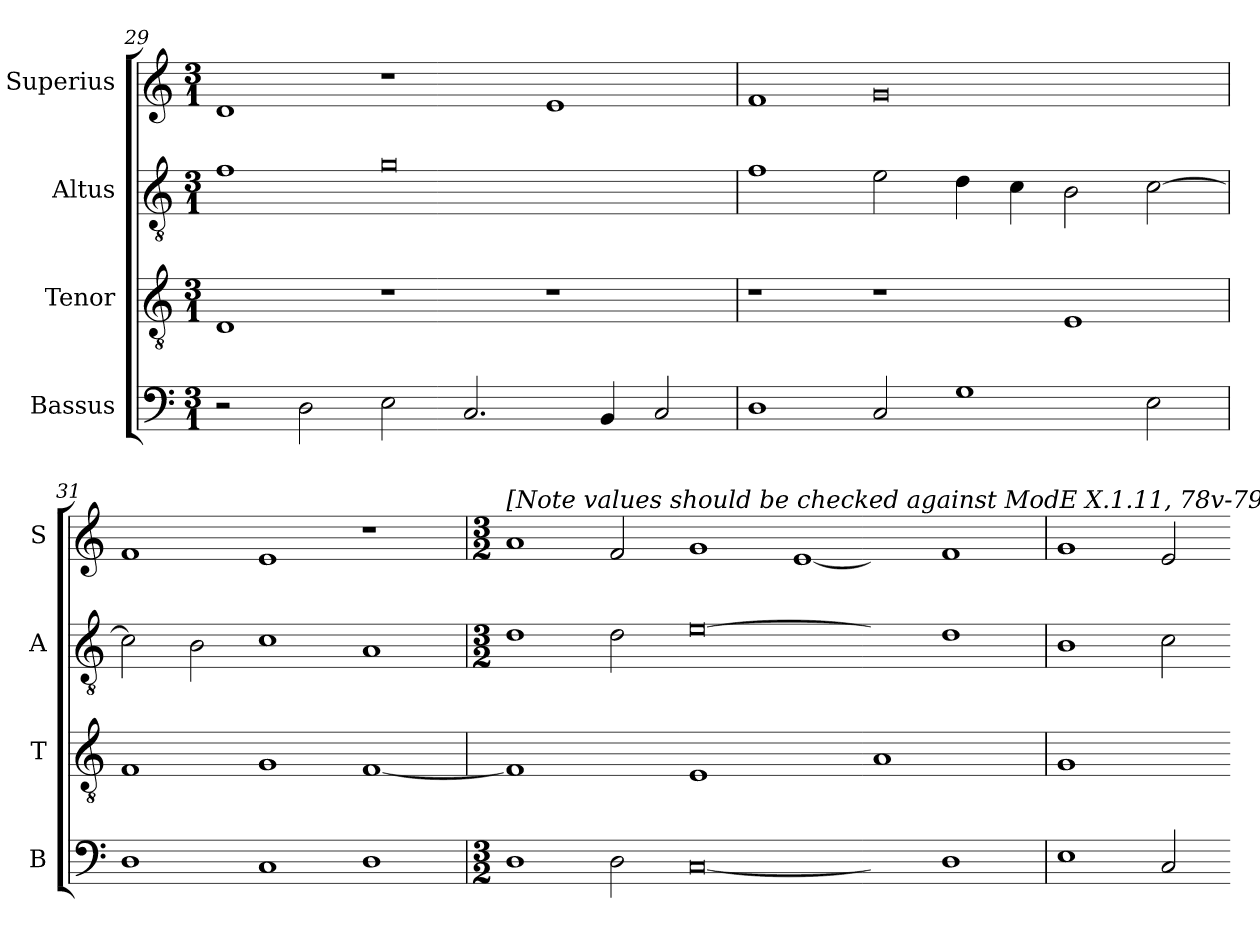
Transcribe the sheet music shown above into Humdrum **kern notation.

**kern	**kern	**kern	**kern
*part4	*part3	*part2	*part1
*staff4	*staff3	*staff2	*staff1
*I"Bassus	*I"Tenor	*I"Altus	*I"Superius
*I'B	*I'T	*I'A	*I'S
*clefF4	*clefGv2	*clefGv2	*clefG2
*k[]	*k[]	*k[]	*k[]
*M3/1	*M3/1	*M3/1	*M3/1
=29	=29	=29	=29
2r	1D	1f	1d
2D\	.	.	.
2E\	1r	0g	1r
2.C/	.	.	.
.	1r	.	1e
4BB/	.	.	.
2C/	.	.	.
=30	=30	=30	=30
1D	1r	1f	1f
2C/	1r	2e\	0g
1G	.	4d\	.
.	.	4c\	.
.	1E	2B\	.
2E\	.	[2c\	.
=31	=31	=31	=31
1D	1F	2c\]	1f
.	.	2B\	.
1C	1G	1c	1e
1D	[1F	1A	1r
=32	=32	=32	=32
*M3/2	*	*M3/2	*M3/2
!	!	!	!LO:TX:a:t=[Note values should be checked against ModE X.1.11, 78v-79r.]
!	!LO:N:vis=1	!	!
1D	1.F]	1d	1a
2D\	.	2d\	2f/
=33-	=33-	=33-	=33-
!LO:N:vis=0	!LO:N:vis=1	!LO:N:vis=0	!
[1.C	1.E	[1.e	1g
!	!	!	!LO:N:vis=1
.	.	.	[2e/
=34-	=34-	=34-	=34-
!	!LO:N:vis=1	!	!
2C/yy]	1.A	2e\yy]	2e/yy]
1D	.	1d	1f
=35	=35	=35	=35
!	!LO:N:vis=1	!	!
1E	1.G	1B	1g
2C/	.	2c\	2e/
=-	=-	=-	=-
*-	*-	*-	*-
